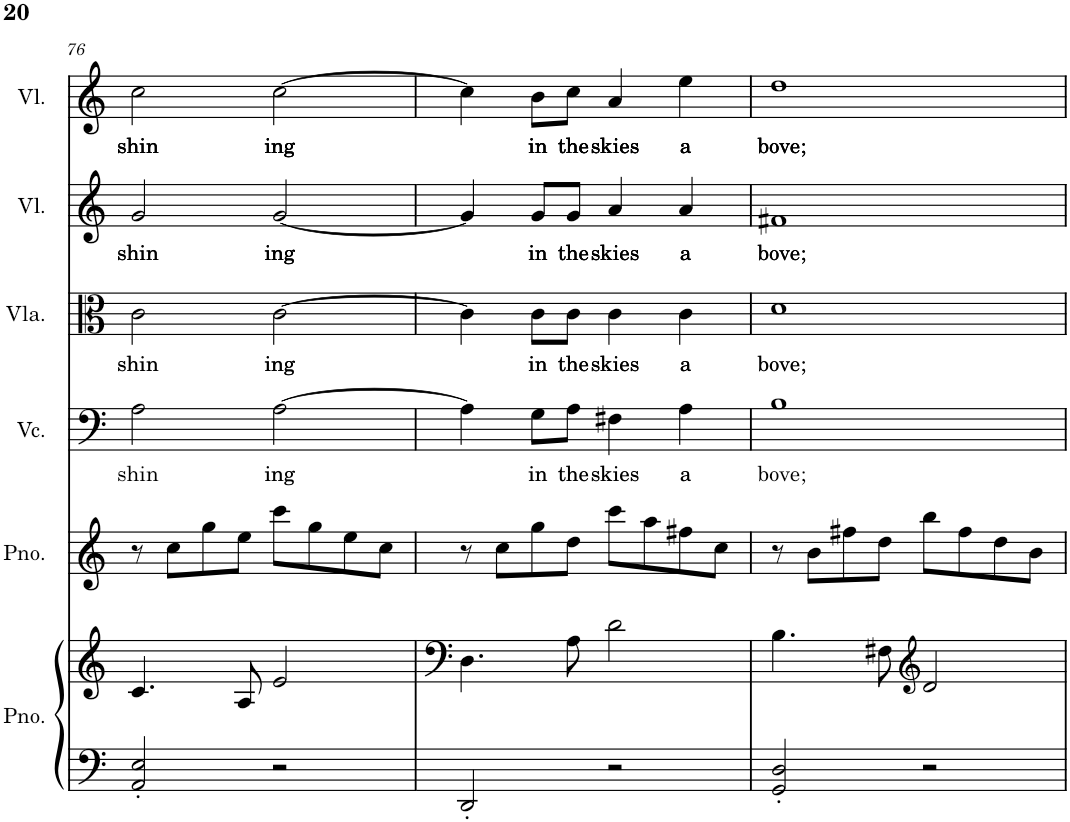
**kern	**kern	**kern	**kern	**text	**kern	**text	**kern	**text	**kern	**text
*part6	*part6	*part5	*part4	*part4	*part3	*part3	*part2	*part2	*part1	*part1
*staff7	*staff6	*staff5	*staff4	*staff4	*staff3	*staff3	*staff2	*staff2	*staff1	*staff1
*I"Piano, Staff-2	*	*I"Piano, Staff-1	*I"Cello, Violoncello.	*	*I"Altviool, Viola.	*	*I"Viool, Violino II.	*	*I"Viool, Violino I.	*
*I'Pno.	*	*I'Pno.	*I'Vc.	*	*I'Vla.	*	*I'Vl.	*	*I'Vl.	*
!!LO:PB:g=z
*clefF4	*clefG2	*clefG2	*clefF4	*	*clefC3	*	*clefG2	*	*clefG2	*
*k[]	*k[]	*k[]	*k[]	*	*k[]	*	*k[]	*	*k[]	*
*M2/2	*M2/2	*M2/2	*M2/2	*	*M2/2	*	*M2/2	*	*M2/2	*
=76	=76	=76	=76	=76	=76	=76	=76	=76	=76	=76
!	!	!	!	!LO:LY:b	!	!LO:LY:b	!	!LO:LY:b	!	!LO:LY:b
2AA/' 2E/'	4.c/	8r	2A\	shin	2c\	shin	2g/	shin	2cc\	shin
.	.	8cc\L	.	.	.	.	.	.	.	.
.	.	8gg\	.	.	.	.	.	.	.	.
.	8A/	8ee\J	.	.	.	.	.	.	.	.
!	!	!	!	!LO:LY:b	!	!LO:LY:b	!	!LO:LY:b	!	!LO:LY:b
2r	2e/	8ccc\L	[2A\	ing	[2c\	ing	[2g/	ing	[2cc\	ing
.	.	8gg\	.	.	.	.	.	.	.	.
.	.	8ee\	.	.	.	.	.	.	.	.
.	.	8cc\J	.	.	.	.	.	.	.	.
=77	=77	=77	=77	=77	=77	=77	=77	=77	=77	=77
2DD'/	4.D\	8r	4A\]	.	4c\]	.	4g/]	.	4cc\]	.
.	.	8cc\L	.	.	.	.	.	.	.	.
!	!	!	!	!LO:LY:b	!	!LO:LY:b	!	!LO:LY:b	!	!LO:LY:b
.	.	8gg\	8G\L	in	8c\L	in	8g/L	in	8b\L	in
!	!	!	!	!LO:LY:b	!	!LO:LY:b	!	!LO:LY:b	!	!LO:LY:b
.	8A\	8dd\J	8A\J	the	8c\J	the	8g/J	the	8cc\J	the
!	!	!	!	!LO:LY:b	!	!LO:LY:b	!	!LO:LY:b	!	!LO:LY:b
2r	2d\	8ccc\L	4F#X\	skies	4c\	skies	4a/	skies	4a/	skies
.	.	8aa\	.	.	.	.	.	.	.	.
!	!	!	!	!LO:LY:b	!	!LO:LY:b	!	!LO:LY:b	!	!LO:LY:b
.	.	8ff#X\	4A\	a	4c\	a	4a/	a	4ee\	a
.	.	8cc\J	.	.	.	.	.	.	.	.
=78	=78	=78	=78	=78	=78	=78	=78	=78	=78	=78
!	!	!	!	!LO:LY:b	!	!LO:LY:b	!	!LO:LY:b	!	!LO:LY:b
2GG/' 2D/'	4.B\	8r	1B	bove;	1d	bove;	1f#X	bove;	1dd	bove;
.	.	8b\L	.	.	.	.	.	.	.	.
.	.	8ff#X\	.	.	.	.	.	.	.	.
.	8F#X\	8dd\J	.	.	.	.	.	.	.	.
*	*clefG2	*	*	*	*	*	*	*	*	*
2r	2d/	8bb\L	.	.	.	.	.	.	.	.
.	.	8ff#\	.	.	.	.	.	.	.	.
.	.	8dd\	.	.	.	.	.	.	.	.
.	.	8b\J	.	.	.	.	.	.	.	.
=	=	=	=	=	=	=	=	=	=	=
*-	*-	*-	*-	*-	*-	*-	*-	*-	*-	*-
